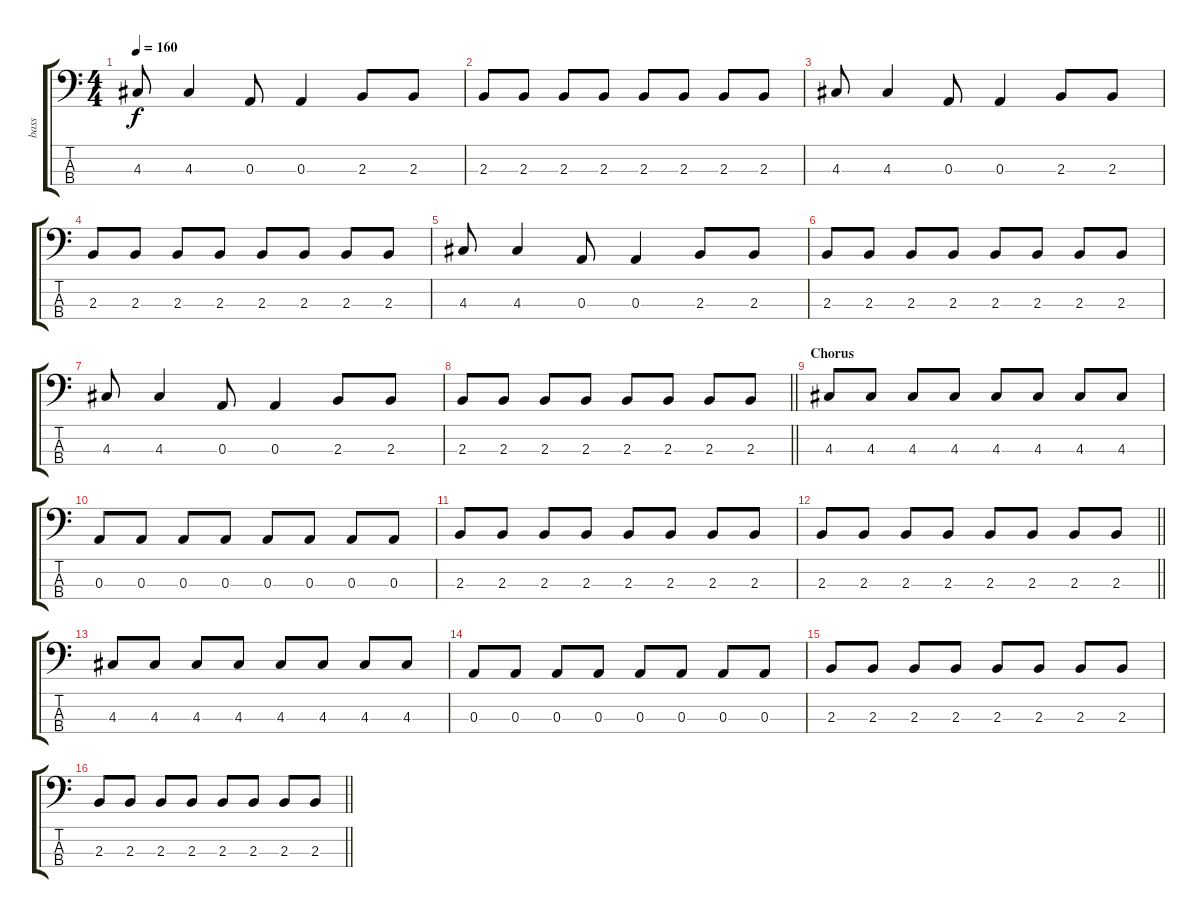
\track ("bass" "bass") {instrument electricbasspick}
\staff {score tabs}
\tuning (G2 D2 A1 D1) {hide}
\ts (4 4)
\tempo 160
\clef f4
\ks c
4.3.8{dy f} 4.3.4 0.3.8 0.3.4 2.3.8 2.3.8 |
2.3.8 2.3.8 2.3.8 2.3.8 2.3.8 2.3.8 2.3.8 2.3.8 |
4.3.8 4.3.4 0.3.8 0.3.4 2.3.8 2.3.8 |
2.3.8 2.3.8 2.3.8 2.3.8 2.3.8 2.3.8 2.3.8 2.3.8 |
4.3.8 4.3.4 0.3.8 0.3.4 2.3.8 2.3.8 |
2.3.8 2.3.8 2.3.8 2.3.8 2.3.8 2.3.8 2.3.8 2.3.8 |
4.3.8 4.3.4 0.3.8 0.3.4 2.3.8 2.3.8 |
\barLineRight lightlight
2.3.8 2.3.8 2.3.8 2.3.8 2.3.8 2.3.8 2.3.8 2.3.8 |
\section ("" "Chorus")
4.3.8 4.3.8 4.3.8 4.3.8 4.3.8 4.3.8 4.3.8 4.3.8 |
0.3.8 0.3.8 0.3.8 0.3.8 0.3.8 0.3.8 0.3.8 0.3.8 |
2.3.8 2.3.8 2.3.8 2.3.8 2.3.8 2.3.8 2.3.8 2.3.8 |
\barLineRight lightlight
2.3.8 2.3.8 2.3.8 2.3.8 2.3.8 2.3.8 2.3.8 2.3.8 |
4.3.8 4.3.8 4.3.8 4.3.8 4.3.8 4.3.8 4.3.8 4.3.8 |
0.3.8 0.3.8 0.3.8 0.3.8 0.3.8 0.3.8 0.3.8 0.3.8 |
2.3.8 2.3.8 2.3.8 2.3.8 2.3.8 2.3.8 2.3.8 2.3.8 |
\barLineRight lightlight
2.3.8 2.3.8 2.3.8 2.3.8 2.3.8 2.3.8 2.3.8 2.3.8
